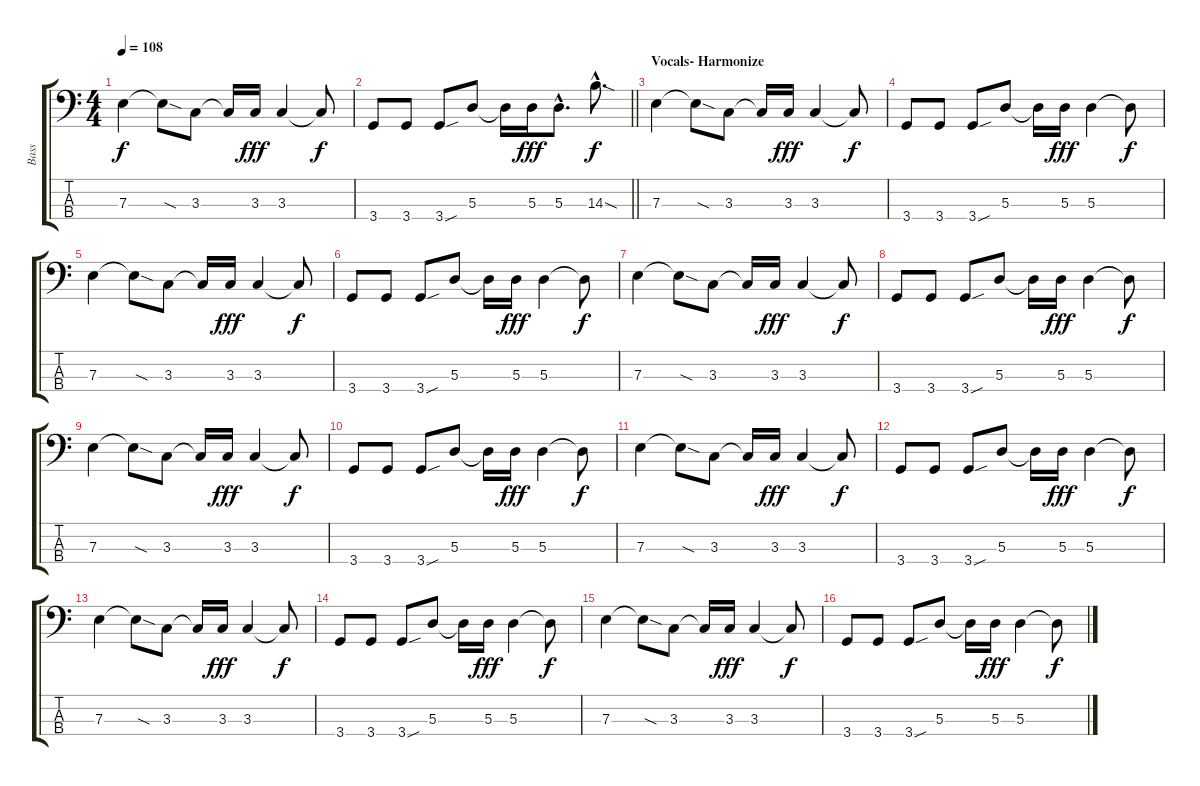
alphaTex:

\track ("Bass" "Bass") {instrument electricbassfinger}
\staff {score tabs}
\tuning (G2 D2 A1 E1) {hide}
\ts (4 4)
\tempo 108
\clef f4
\ks c
7.3.4{dy f} 7.3{sod t}.8 3.3.8 3.3{t}.16 3.3.16{dy fff} 3.3.4 3.3{t}.8{dy f} |
\barLineRight lightlight
3.4.8 3.4.8 3.4{sou}.8 5.3.8 5.3{t}.16 5.3.16{dy fff} 5.3{hac}.8{d} 14.3{sod hac}.8{d dy f} |
\section ("" "Vocals- Harmonize")
7.3.4 7.3{sod t}.8 3.3.8 3.3{t}.16 3.3.16{dy fff} 3.3.4 3.3{t}.8{dy f} |
3.4.8 3.4.8 3.4{sou}.8 5.3.8 5.3{t}.16 5.3.16{dy fff} 5.3.4 5.3{t}.8{dy f} |
7.3.4 7.3{sod t}.8 3.3.8 3.3{t}.16 3.3.16{dy fff} 3.3.4 3.3{t}.8{dy f} |
3.4.8 3.4.8 3.4{sou}.8 5.3.8 5.3{t}.16 5.3.16{dy fff} 5.3.4 5.3{t}.8{dy f} |
7.3.4 7.3{sod t}.8 3.3.8 3.3{t}.16 3.3.16{dy fff} 3.3.4 3.3{t}.8{dy f} |
3.4.8 3.4.8 3.4{sou}.8 5.3.8 5.3{t}.16 5.3.16{dy fff} 5.3.4 5.3{t}.8{dy f} |
7.3.4 7.3{sod t}.8 3.3.8 3.3{t}.16 3.3.16{dy fff} 3.3.4 3.3{t}.8{dy f} |
3.4.8 3.4.8 3.4{sou}.8 5.3.8 5.3{t}.16 5.3.16{dy fff} 5.3.4 5.3{t}.8{dy f} |
7.3.4 7.3{sod t}.8 3.3.8 3.3{t}.16 3.3.16{dy fff} 3.3.4 3.3{t}.8{dy f} |
3.4.8 3.4.8 3.4{sou}.8 5.3.8 5.3{t}.16 5.3.16{dy fff} 5.3.4 5.3{t}.8{dy f} |
7.3.4 7.3{sod t}.8 3.3.8 3.3{t}.16 3.3.16{dy fff} 3.3.4 3.3{t}.8{dy f} |
3.4.8 3.4.8 3.4{sou}.8 5.3.8 5.3{t}.16 5.3.16{dy fff} 5.3.4 5.3{t}.8{dy f} |
7.3.4 7.3{sod t}.8 3.3.8 3.3{t}.16 3.3.16{dy fff} 3.3.4 3.3{t}.8{dy f} |
3.4.8 3.4.8 3.4{sou}.8 5.3.8 5.3{t}.16 5.3.16{dy fff} 5.3.4 5.3{t}.8{dy f}
